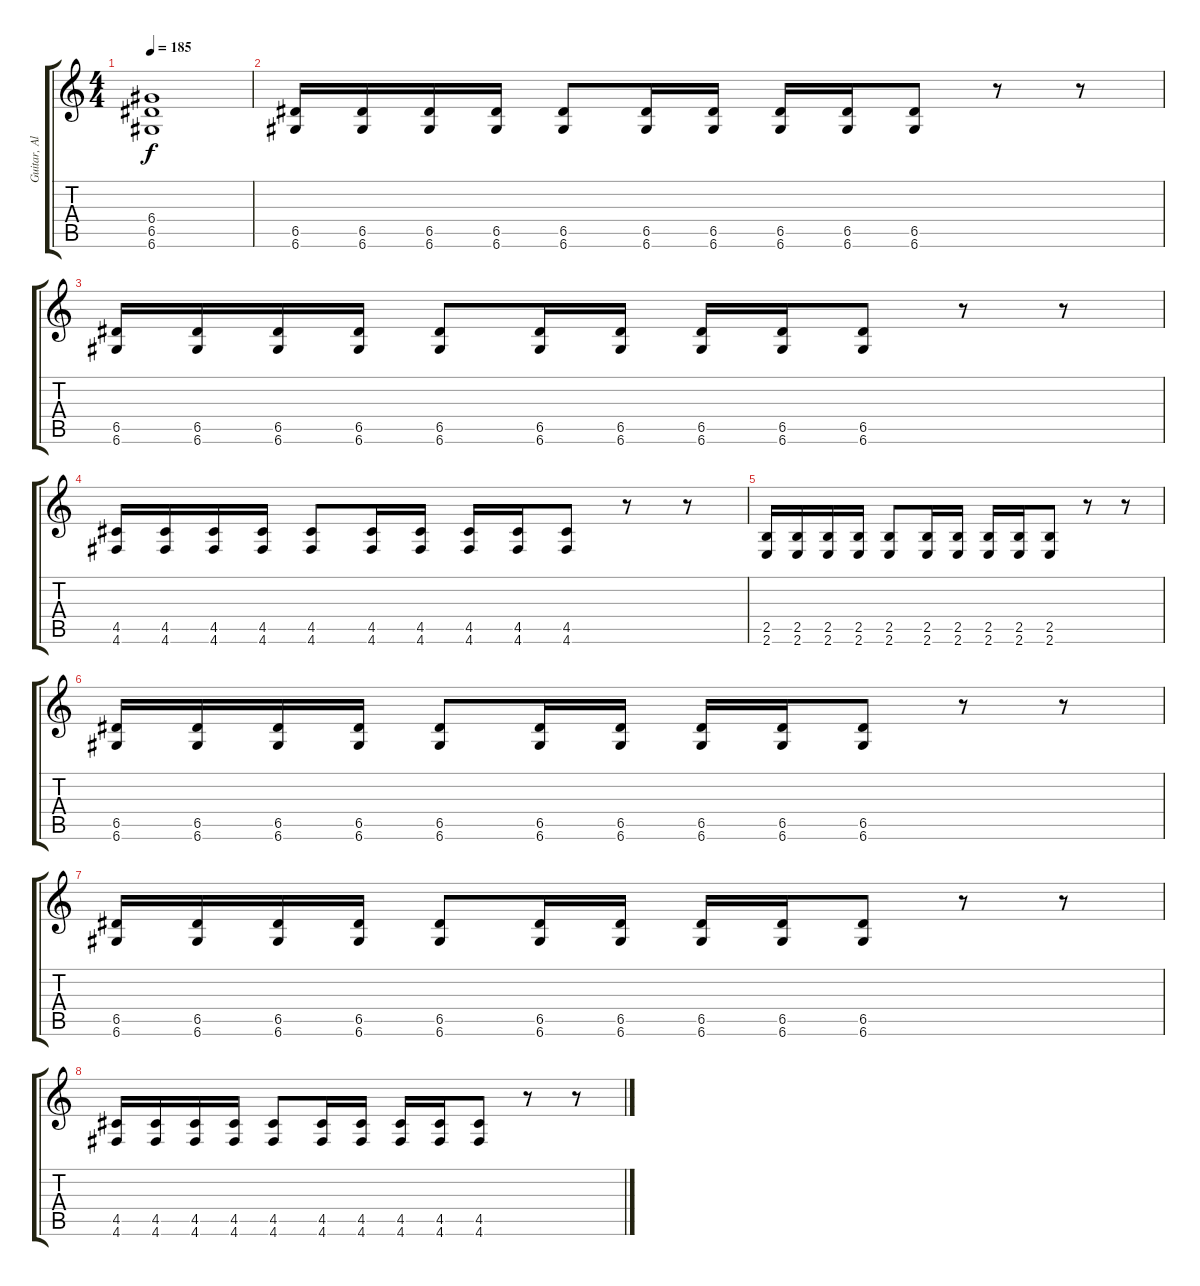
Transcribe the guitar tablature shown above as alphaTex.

\track ("Guitar, Albert Maroto" "Guitar, Al") {instrument distortionguitar}
\staff {score tabs}
\tuning (E4 B3 G3 D3 A2 D2) {hide}
\ts (4 4)
\tempo 185
\clef g2
\ks c
(6.4 6.5 6.6).1{dy f} |
(6.5 6.6).16 (6.5 6.6).16 (6.5 6.6).16 (6.5 6.6).16 (6.5 6.6).8 (6.5 6.6).16 (6.5 6.6).16 (6.5 6.6).16 (6.5 6.6).16 (6.5 6.6).8 r.8 r.8 |
(6.5 6.6).16 (6.5 6.6).16 (6.5 6.6).16 (6.5 6.6).16 (6.5 6.6).8 (6.5 6.6).16 (6.5 6.6).16 (6.5 6.6).16 (6.5 6.6).16 (6.5 6.6).8 r.8 r.8 |
(4.5 4.6).16 (4.5 4.6).16 (4.5 4.6).16 (4.5 4.6).16 (4.5 4.6).8 (4.5 4.6).16 (4.5 4.6).16 (4.5 4.6).16 (4.5 4.6).16 (4.5 4.6).8 r.8 r.8 |
(2.5 2.6).16 (2.5 2.6).16 (2.5 2.6).16 (2.5 2.6).16 (2.5 2.6).8 (2.5 2.6).16 (2.5 2.6).16 (2.5 2.6).16 (2.5 2.6).16 (2.5 2.6).8 r.8 r.8 |
(6.5 6.6).16 (6.5 6.6).16 (6.5 6.6).16 (6.5 6.6).16 (6.5 6.6).8 (6.5 6.6).16 (6.5 6.6).16 (6.5 6.6).16 (6.5 6.6).16 (6.5 6.6).8 r.8 r.8 |
(6.5 6.6).16 (6.5 6.6).16 (6.5 6.6).16 (6.5 6.6).16 (6.5 6.6).8 (6.5 6.6).16 (6.5 6.6).16 (6.5 6.6).16 (6.5 6.6).16 (6.5 6.6).8 r.8 r.8 |
(4.5 4.6).16 (4.5 4.6).16 (4.5 4.6).16 (4.5 4.6).16 (4.5 4.6).8 (4.5 4.6).16 (4.5 4.6).16 (4.5 4.6).16 (4.5 4.6).16 (4.5 4.6).8 r.8 r.8
